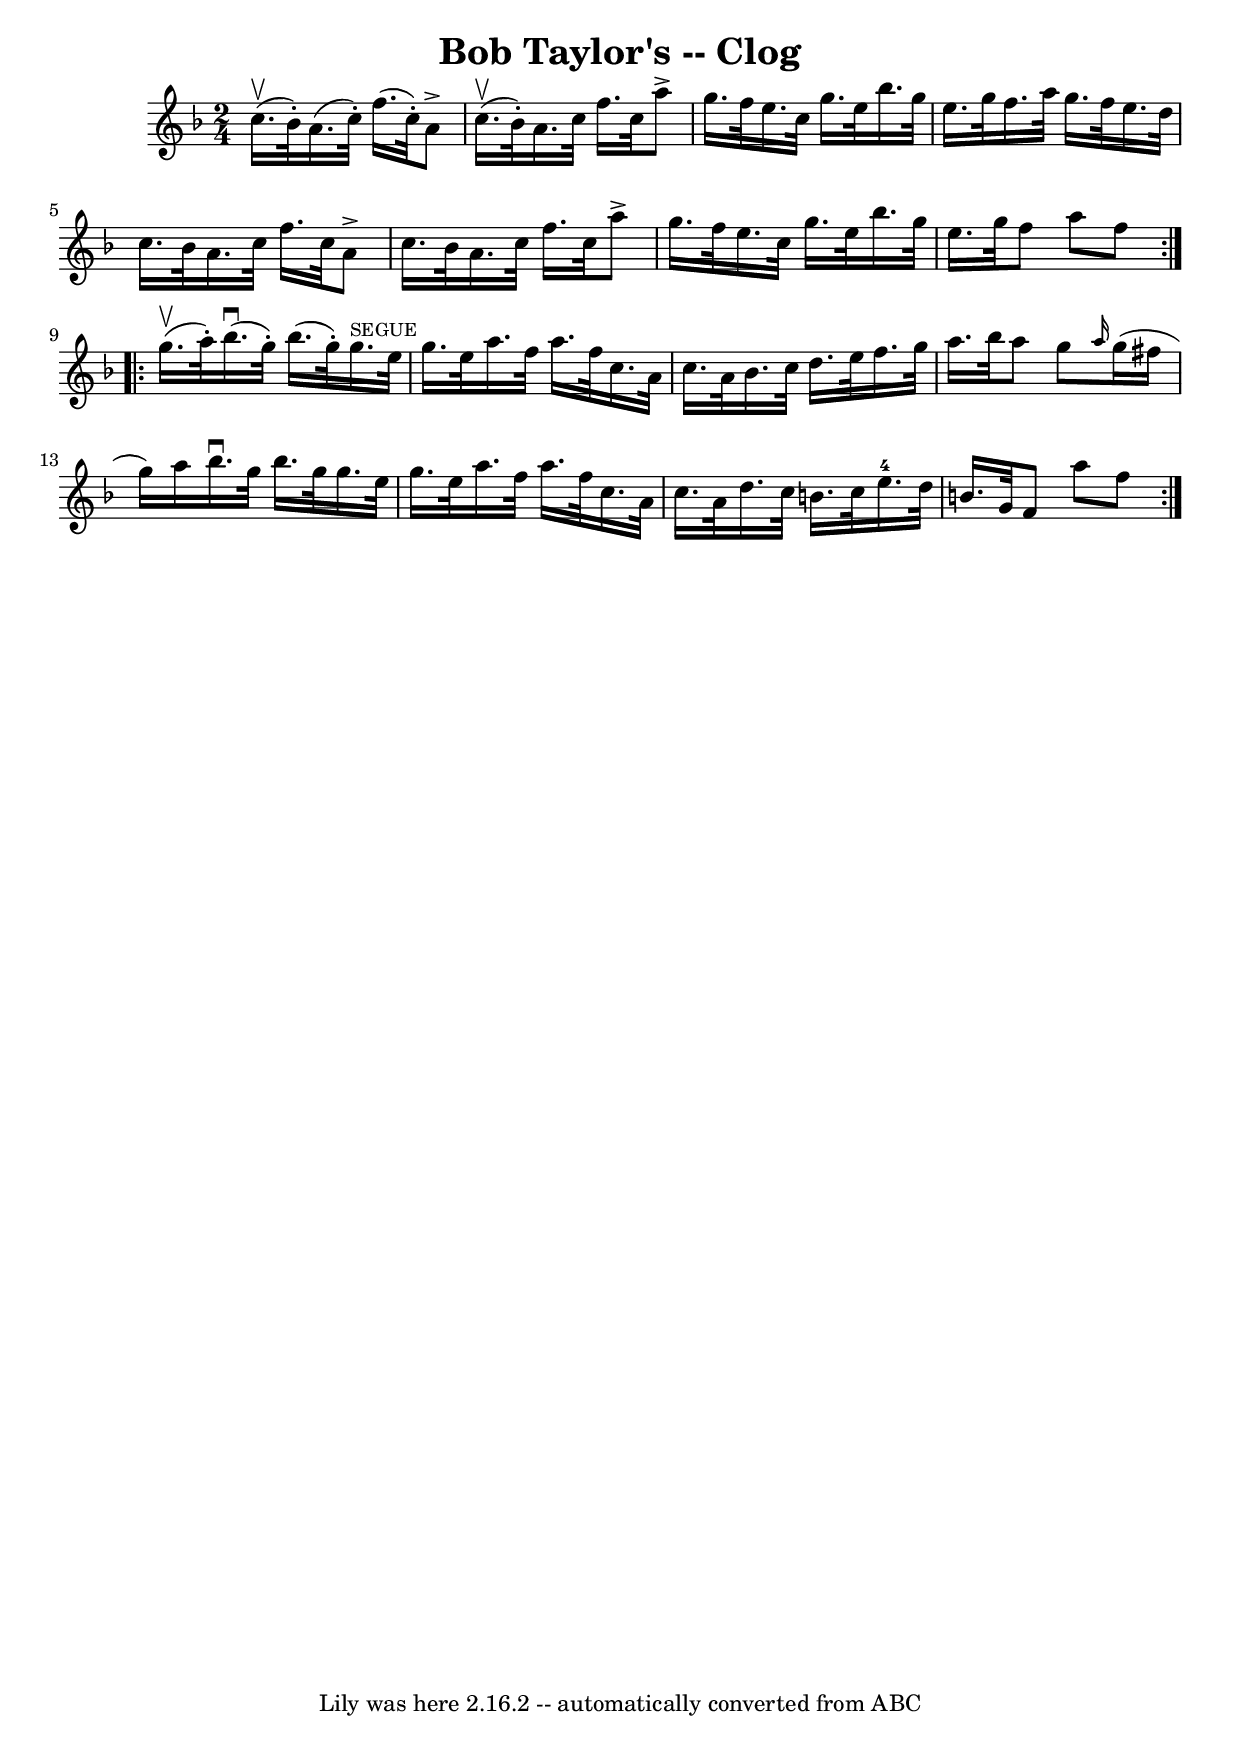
\version "2.16.2"
\include "Mammoth.ily"
\header {
  %% book = "Ryan's Mammoth Collection"
  crossRefNumber = "1"
  footnotes = "\\\\161 957"
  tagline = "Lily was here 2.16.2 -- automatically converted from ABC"
  title = "Bob Taylor's -- Clog"

}
voicedefault =  {



  \repeat volta 2 {

    \time 2/4 
    \key f \major     c''16.^\upbow(bes'32-.)  |
    a'16. (     c''32-.) f''16. (c''32-.) a'8^\accent c''16.^\upbow(bes'32-.)    |
    a'16. c''32 f''16. c''32 a''8^\accent g''16.       f''32     |
    e''16. c''32 g''16. e''32 bes''16. g''32      e''16. g''32     |
    f''16. a''32 g''16. f''32 e''16.        d''32 c''16. bes'32     |
    a'16. c''32 f''16. c''32         a'8^\accent c''16. bes'32     |
    a'16. c''32 f''16. c''32      a''8^\accent g''16. f''32     |
    e''16. c''32 g''16.         e''32 bes''16. g''32 e''16. g''32     |
    f''8 a''8    
    f''8    
  }     
  \repeat volta 2 {     g''16.^\upbow(a''32-.)  |
         bes''16.^\downbow(g''32-.) bes''16. (g''32-.) g''16.^\segue e''32 g''16. e''32     |
    a''16. f''32 a''16.         f''32 c''16. a'32 c''16. a'32     |
    bes'16. c''32         d''16. e''32 f''16. g''32 a''16. bes''32     |
    a''8    
    g''8  \grace { a''16   		 } g''16 (fis''16 g''16) a''16     |
    
    bes''16.^\downbow g''32 bes''16. g''32 g''16. e''32         g''16. e''32     |
    a''16. f''32 a''16. f''32 c''16.         a'32 c''16. a'32     |
    d''16. c''32 b'16. c''32           e''16.-4 d''32 b'16. g'32     |
    f'8 a''8 f''8    
  }   

}

\score{
  <<

    \context Staff="default"
    {
      \voicedefault 
      
    }

  >>
  \layout {
    
  }
  \midi {
  }

}
